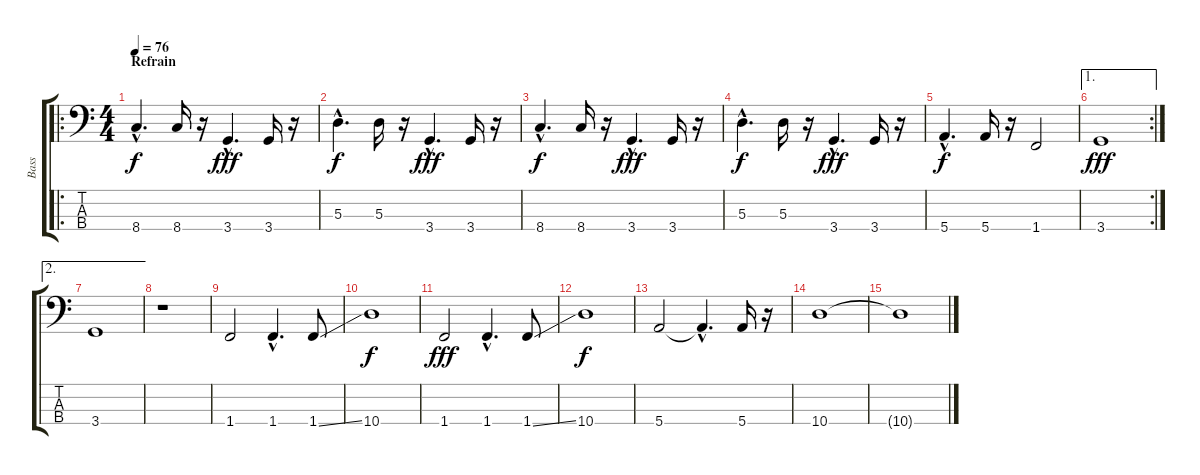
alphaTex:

\track ("Bass" "Bass") {instrument electricbasspick}
\staff {score tabs}
\tuning (G2 D2 A1 E1) {hide}
\ro
\ts (4 4)
\section ("" "Refrain ")
\tempo 76
\clef f4
\ks c
8.4{hac}.4{d dy f} 8.4.16 r.16 3.4{hac}.4{d dy fff} 3.4.16 r.16 |
5.3{hac}.4{d dy f} 5.3.16 r.16 3.4{hac}.4{d dy fff} 3.4.16 r.16 |
8.4{hac}.4{d dy f} 8.4.16 r.16 3.4{hac}.4{d dy fff} 3.4.16 r.16 |
5.3{hac}.4{d dy f} 5.3.16 r.16 3.4{hac}.4{d dy fff} 3.4.16 r.16 |
5.4{hac}.4{d dy f} 5.4.16 r.16 1.4.2 |
\ae 1
\rc 2
3.4.1{dy fff} |
\ae 2
3.4.1 |
r.1 |
1.4.2 1.4{hac}.4{d} 1.4{ss}.8 |
10.4.1{dy f} |
1.4.2{dy fff} 1.4{hac}.4{d} 1.4{ss}.8 |
10.4.1{dy f} |
5.4.2 5.4{hac t}.4{d} 5.4.16 r.16 |
10.4.1 |
10.4{t}.1
